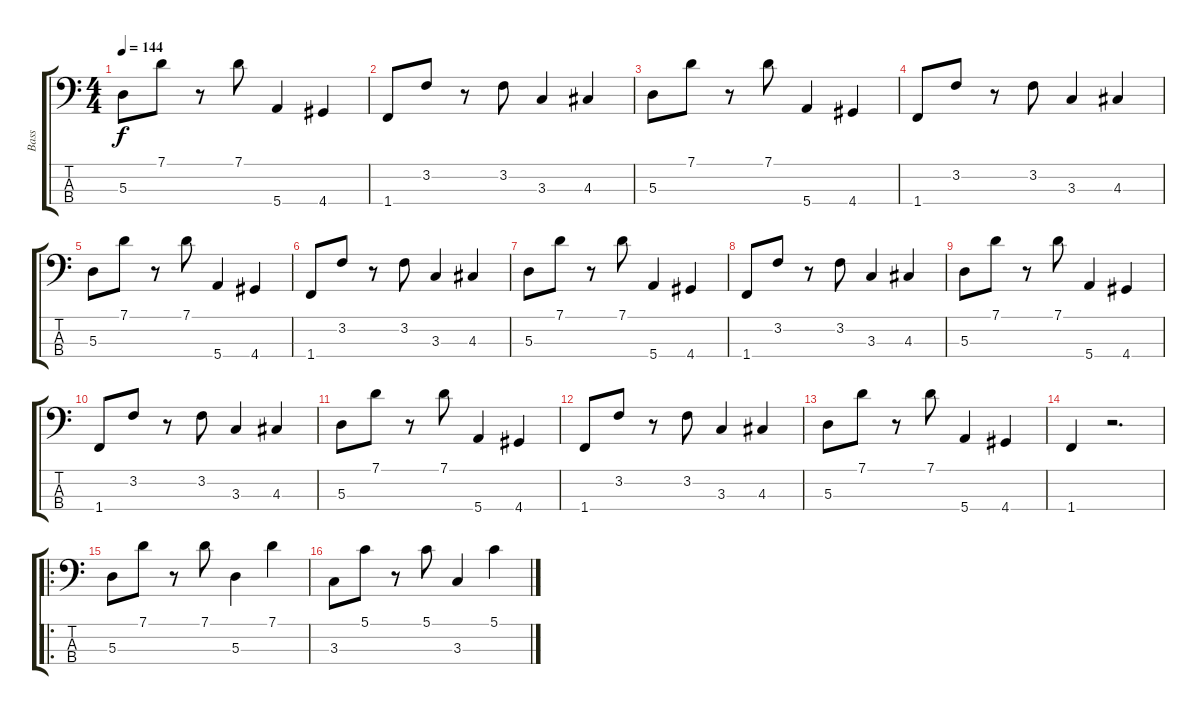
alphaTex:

\track ("Bass" "Bass") {instrument electricbassfinger}
\staff {score tabs}
\tuning (G2 D2 A1 E1) {hide}
\ts (4 4)
\tempo 144
\clef f4
\ks c
5.3.8{dy f} 7.1.8 r.8 7.1.8 5.4.4 4.4.4 |
1.4.8 3.2.8 r.8 3.2.8 3.3.4 4.3.4 |
5.3.8 7.1.8 r.8 7.1.8 5.4.4 4.4.4 |
1.4.8 3.2.8 r.8 3.2.8 3.3.4 4.3.4 |
5.3.8 7.1.8 r.8 7.1.8 5.4.4 4.4.4 |
1.4.8 3.2.8 r.8 3.2.8 3.3.4 4.3.4 |
5.3.8 7.1.8 r.8 7.1.8 5.4.4 4.4.4 |
1.4.8 3.2.8 r.8 3.2.8 3.3.4 4.3.4 |
5.3.8 7.1.8 r.8 7.1.8 5.4.4 4.4.4 |
1.4.8 3.2.8 r.8 3.2.8 3.3.4 4.3.4 |
5.3.8 7.1.8 r.8 7.1.8 5.4.4 4.4.4 |
1.4.8 3.2.8 r.8 3.2.8 3.3.4 4.3.4 |
5.3.8 7.1.8 r.8 7.1.8 5.4.4 4.4.4 |
1.4.4 r.2{d} |
\ro
5.3.8 7.1.8 r.8 7.1.8 5.3.4 7.1.4 |
3.3.8 5.1.8 r.8 5.1.8 3.3.4 5.1.4
